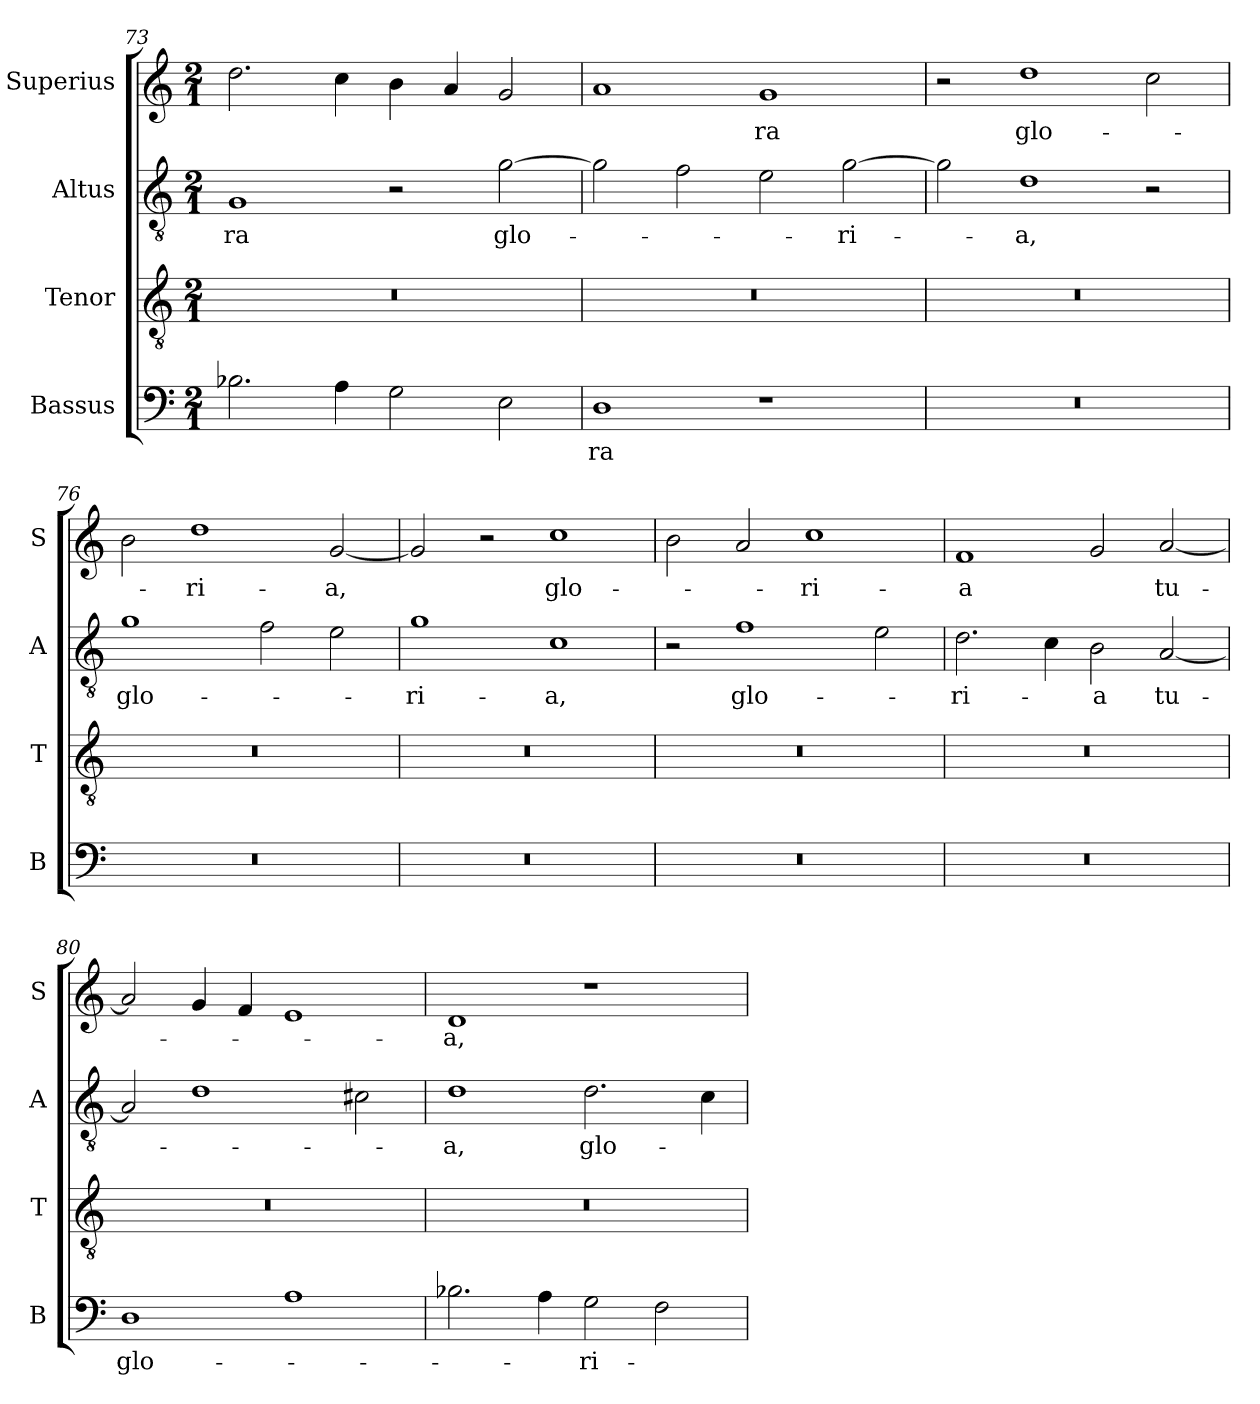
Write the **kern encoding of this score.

**kern	**text	**kern	**kern	**text	**kern	**text
*part4	*part4	*part3	*part2	*part2	*part1	*part1
*staff4	*staff4	*staff3	*staff2	*staff2	*staff1	*staff1
*I"Bassus	*	*I"Tenor	*I"Altus	*	*I"Superius	*
*I'B	*	*I'T	*I'A	*	*I'S	*
*clefF4	*	*clefGv2	*clefGv2	*	*clefG2	*
*M2/1	*	*M2/1	*M2/1	*	*M2/1	*
=73	=73	=73	=73	=73	=73	=73
!	!	!	!	!LO:LY:i	!	!
2.B-X	.	0r	1G	-ra	2.dd	.
4A	.	.	.	.	4cc	.
2G	.	.	2r	.	4b	.
.	.	.	.	.	4a	.
2E	.	.	[2g	glo-	2g	.
=74	=74	=74	=74	=74	=74	=74
1D	-ra	0r	2g]	.	1a	.
.	.	.	2f	.	.	.
!	!	!	!	!	!	!LO:LY:i
1r	.	.	2e	.	1g	-ra
.	.	.	[2g	-ri-	.	.
=75	=75	=75	=75	=75	=75	=75
0r	.	0r	2g]	.	2r	.
!	!	!	!	!	!	!LO:LY:i
.	.	.	1d	-a,	1dd	glo-
.	.	.	2r	.	2cc	.
=76	=76	=76	=76	=76	=76	=76
!	!	!	!	!LO:LY:i	!	!
0r	.	0r	1g	glo-	2b	.
!	!	!	!	!	!	!LO:LY:i
.	.	.	.	.	1dd	-ri-
.	.	.	2f	.	.	.
!	!	!	!	!	!	!LO:LY:i
.	.	.	2e	.	[2g	-a,
=77	=77	=77	=77	=77	=77	=77
!	!	!	!	!LO:LY:i	!	!
0r	.	0r	1g	-ri-	2g]	.
.	.	.	.	.	2r	.
!	!	!	!	!LO:LY:i	!	!
.	.	.	1c	-a,	1cc	glo-
=78	=78	=78	=78	=78	=78	=78
0r	.	0r	2r	.	2b	.
!	!	!	!	!LO:LY:i	!	!
.	.	.	1f	glo-	2a	.
.	.	.	.	.	1cc	-ri-
.	.	.	2e	.	.	.
=79	=79	=79	=79	=79	=79	=79
!	!	!	!	!LO:LY:i	!	!
0r	.	0r	2.d	-ri-	1f	-a
.	.	.	4c	.	.	.
!	!	!	!	!LO:LY:i	!	!
.	.	.	2B	-a	2g	.
!	!	!	!	!LO:LY:i	!	!LO:LY:i
.	.	.	[2A	tu-	[2a	tu-
=80	=80	=80	=80	=80	=80	=80
1D	glo-	0r	2A]	.	2a]	.
.	.	.	1d	.	4g	.
.	.	.	.	.	4f	.
1A	.	.	.	.	1e	.
.	.	.	2c#X	.	.	.
=81	=81	=81	=81	=81	=81	=81
!	!	!	!	!LO:LY:i	!	!LO:LY:i
2.B-X	.	0r	1d	-a,	1d	-a,
4A	.	.	.	.	.	.
!	!	!	!	!LO:LY:i	!	!
2G	-ri-	.	2.d	glo-	1r	.
2F	.	.	.	.	.	.
.	.	.	4c	.	.	.
=	=	=	=	=	=	=
*-	*-	*-	*-	*-	*-	*-
